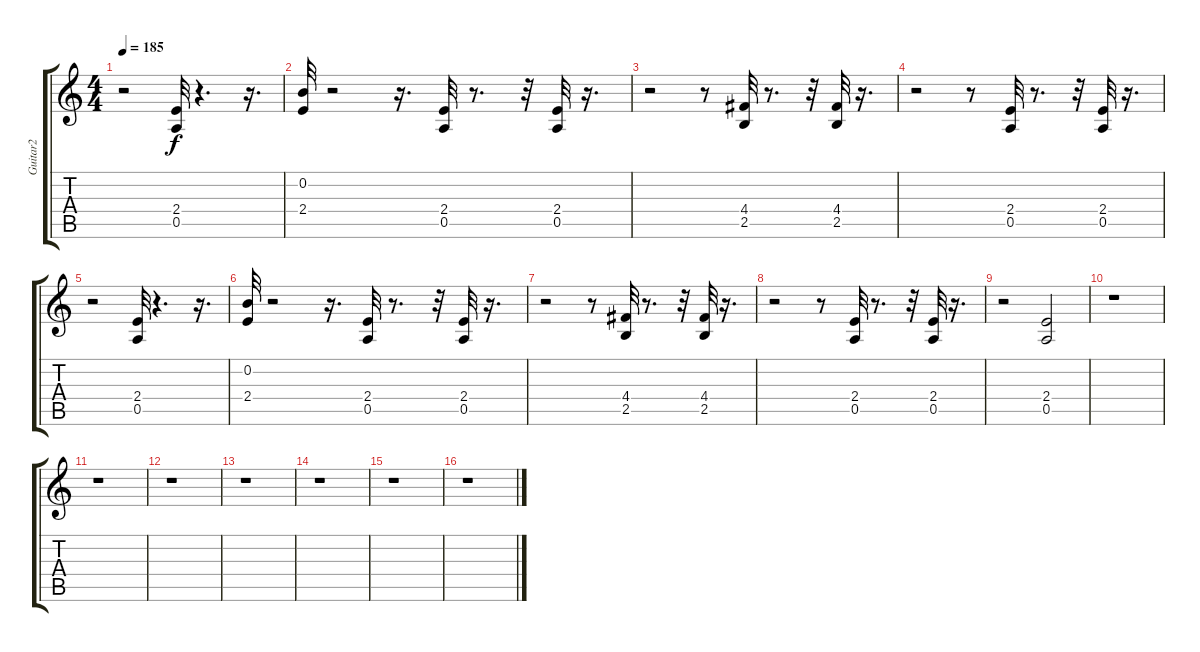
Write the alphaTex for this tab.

\track ("Guitar2" "Guitar2") {instrument overdrivenguitar}
\staff {score tabs}
\tuning (E4 B3 G3 D3 A2 E2) {hide}
\ts (4 4)
\tempo 185
\clef g2
\ks c
r.2{dy f} (2.4 0.5).32 r.4{d} r.16{d} |
(0.2 2.4).32 r.2 r.16{d} (2.4 0.5).32 r.8{d} r.32 (2.4 0.5).32 r.16{d} |
r.2 r.8 (4.4 2.5).32 r.8{d} r.32 (4.4 2.5).32 r.16{d} |
r.2 r.8 (2.4 0.5).32 r.8{d} r.32 (2.4 0.5).32 r.16{d} |
r.2 (2.4 0.5).32 r.4{d} r.16{d} |
(0.2 2.4).32 r.2 r.16{d} (2.4 0.5).32 r.8{d} r.32 (2.4 0.5).32 r.16{d} |
r.2 r.8 (4.4 2.5).32 r.8{d} r.32 (4.4 2.5).32 r.16{d} |
r.2 r.8 (2.4 0.5).32 r.8{d} r.32 (2.4 0.5).32 r.16{d} |
r.2 (2.4 0.5).2 |
r.1 |
r.1 |
r.1 |
r.1 |
r.1 |
r.1 |
r.1
